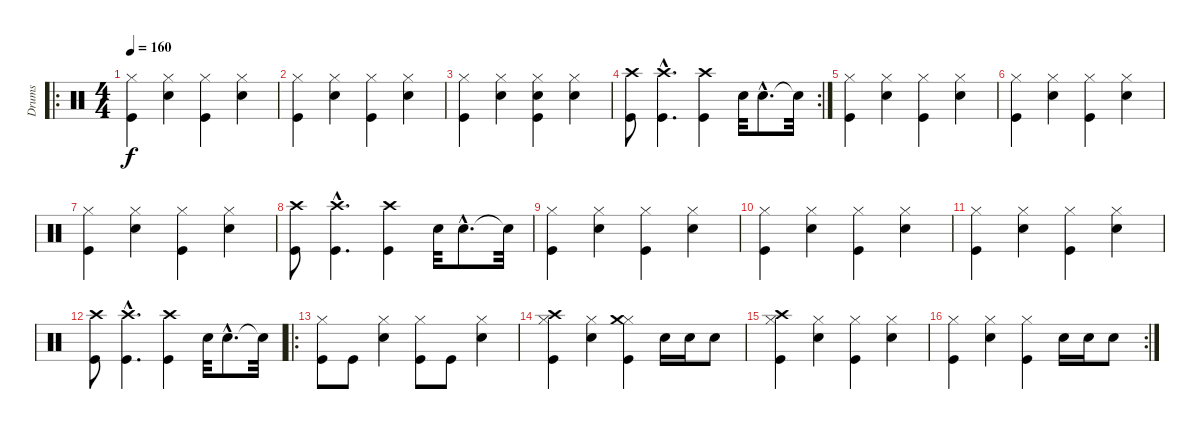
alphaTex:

\track ("Drums" "Drums") {instrument percussion}
\staff {score}
\articulation defaults
\ro
\ts (4 4)
\tempo 160
\clef neutral
\ks c
("Hi-Hat (closed)" "Kick (hit)").4{dy f} ("Hi-Hat (closed)" "Snare (hit) 2").4 ("Hi-Hat (closed)" "Kick (hit)").4 ("Hi-Hat (closed)" "Snare (hit) 2").4 |
("Hi-Hat (closed)" "Kick (hit)").4 ("Hi-Hat (closed)" "Snare (hit) 2").4 ("Hi-Hat (closed)" "Kick (hit)").4 ("Hi-Hat (closed)" "Snare (hit) 2").4 |
("Hi-Hat (closed)" "Kick (hit)").4 ("Hi-Hat (closed)" "Snare (hit) 2").4 ("Hi-Hat (closed)" "Snare (hit) 2" "Kick (hit)").4 ("Hi-Hat (closed)" "Snare (hit) 2").4 |
\rc 2
("Crash high (hit)" "Kick (hit)").8 ("Crash high (hit)"{hac} "Kick (hit)"{hac}).4{d} ("Crash high (hit)" "Kick (hit)").4 "Snare (hit) 2".32 "Snare (hit) 2"{hac}.8{d} "Snare (hit)"{t}.32 |
("Hi-Hat (closed)" "Kick (hit)").4 ("Hi-Hat (closed)" "Snare (hit) 2").4 ("Hi-Hat (closed)" "Kick (hit)").4 ("Hi-Hat (closed)" "Snare (hit) 2").4 |
("Hi-Hat (closed)" "Kick (hit)").4 ("Hi-Hat (closed)" "Snare (hit) 2").4 ("Hi-Hat (closed)" "Kick (hit)").4 ("Hi-Hat (closed)" "Snare (hit) 2").4 |
("Hi-Hat (closed)" "Kick (hit)").4 ("Hi-Hat (closed)" "Snare (hit) 2").4 ("Hi-Hat (closed)" "Kick (hit)").4 ("Hi-Hat (closed)" "Snare (hit) 2").4 |
("Crash high (hit)" "Kick (hit)").8 ("Crash high (hit)"{hac} "Kick (hit)"{hac}).4{d} ("Crash high (hit)" "Kick (hit)").4 "Snare (hit) 2".32 "Snare (hit) 2"{hac}.8{d} "Snare (hit)"{t}.32 |
("Hi-Hat (closed)" "Kick (hit)").4 ("Hi-Hat (closed)" "Snare (hit) 2").4 ("Hi-Hat (closed)" "Kick (hit)").4 ("Hi-Hat (closed)" "Snare (hit) 2").4 |
("Hi-Hat (closed)" "Kick (hit)").4 ("Hi-Hat (closed)" "Snare (hit) 2").4 ("Hi-Hat (closed)" "Kick (hit)").4 ("Hi-Hat (closed)" "Snare (hit) 2").4 |
("Hi-Hat (closed)" "Kick (hit)").4 ("Hi-Hat (closed)" "Snare (hit) 2").4 ("Hi-Hat (closed)" "Kick (hit)").4 ("Hi-Hat (closed)" "Snare (hit) 2").4 |
("Crash high (hit)" "Kick (hit)").8 ("Crash high (hit)"{hac} "Kick (hit)"{hac}).4{d} ("Crash high (hit)" "Kick (hit)").4 "Snare (hit) 2".32 "Snare (hit) 2"{hac}.8{d} "Snare (hit)"{t}.32 |
\ro
("Hi-Hat (closed)" "Kick (hit)").8 "Kick (hit)".8 ("Hi-Hat (closed)" "Snare (hit) 2").4 ("Hi-Hat (closed)" "Kick (hit)").8 "Kick (hit)".8 ("Hi-Hat (closed)" "Snare (hit) 2").4 |
("Hi-Hat (closed)" "Kick (hit)" "Crash high (hit)").4 ("Hi-Hat (closed)" "Snare (hit) 2").4 ("Hi-Hat (closed)" "Kick (hit)" "Crash medium (hit)").4 "Snare (hit) 2".16 "Snare (hit) 2".16 "Snare (hit) 2".8 |
("Hi-Hat (closed)" "Kick (hit)" "Crash high (hit)").4 ("Hi-Hat (closed)" "Snare (hit) 2").4 ("Hi-Hat (closed)" "Kick (hit)").4 ("Hi-Hat (closed)" "Snare (hit) 2").4 |
\rc 2
("Hi-Hat (closed)" "Kick (hit)").4 ("Hi-Hat (closed)" "Snare (hit) 2").4 ("Hi-Hat (closed)" "Kick (hit)").4 "Snare (hit) 2".16 "Snare (hit) 2".16 "Snare (hit) 2".8
